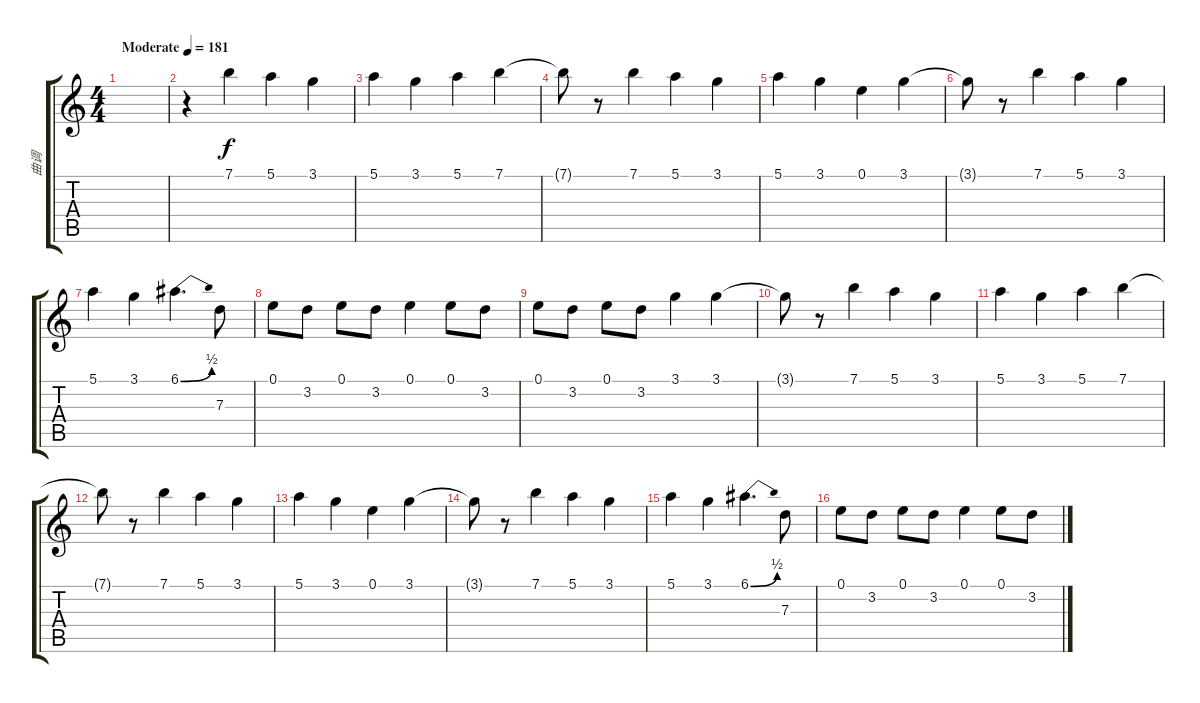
\track ("曲调" "曲调") {mute instrument overdrivenguitar}
\staff {score tabs}
\tuning (E4 B3 G3 D3 A2 E2) {hide}
\ts (4 4)
\tempo (181 "Moderate")
\clef g2
\ks c
|
r.4 7.1.4 5.1.4 3.1.4 |
5.1.4 3.1.4 5.1.4 7.1.4 |
7.1{t}.8 r.8 7.1.4 5.1.4 3.1.4 |
5.1.4 3.1.4 0.1.4 3.1.4 |
3.1{t}.8 r.8 7.1.4 5.1.4 3.1.4 |
5.1.4 3.1.4 6.1{be (bend 0 0 60 2)}.4{d} 7.3.8 |
0.1.8 3.2.8 0.1.8 3.2.8 0.1.4 0.1.8 3.2.8 |
0.1.8 3.2.8 0.1.8 3.2.8 3.1.4 3.1.4 |
3.1{t}.8 r.8 7.1.4 5.1.4 3.1.4 |
5.1.4 3.1.4 5.1.4 7.1.4 |
7.1{t}.8 r.8 7.1.4 5.1.4 3.1.4 |
5.1.4 3.1.4 0.1.4 3.1.4 |
3.1{t}.8 r.8 7.1.4 5.1.4 3.1.4 |
5.1.4 3.1.4 6.1{be (bend 0 0 60 2)}.4{d} 7.3.8 |
0.1.8 3.2.8 0.1.8 3.2.8 0.1.4 0.1.8 3.2.8
